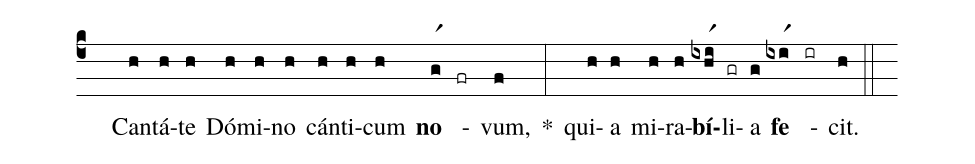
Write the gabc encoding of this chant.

%%
(c4)
( )Can(h)tá(h)te(h) Dó(h)mi(h)no(h) cán(h)ti(h)cum(h) <b>no</b>(gr1) -(fr) vum,(f) *(:)
qui(h)a(h) mi(h)ra(h)<b>bí</b>(ixhir1)li(gr)a(g) <b>fe</b>(ixir1) -(ir) cit.(h) (::)
